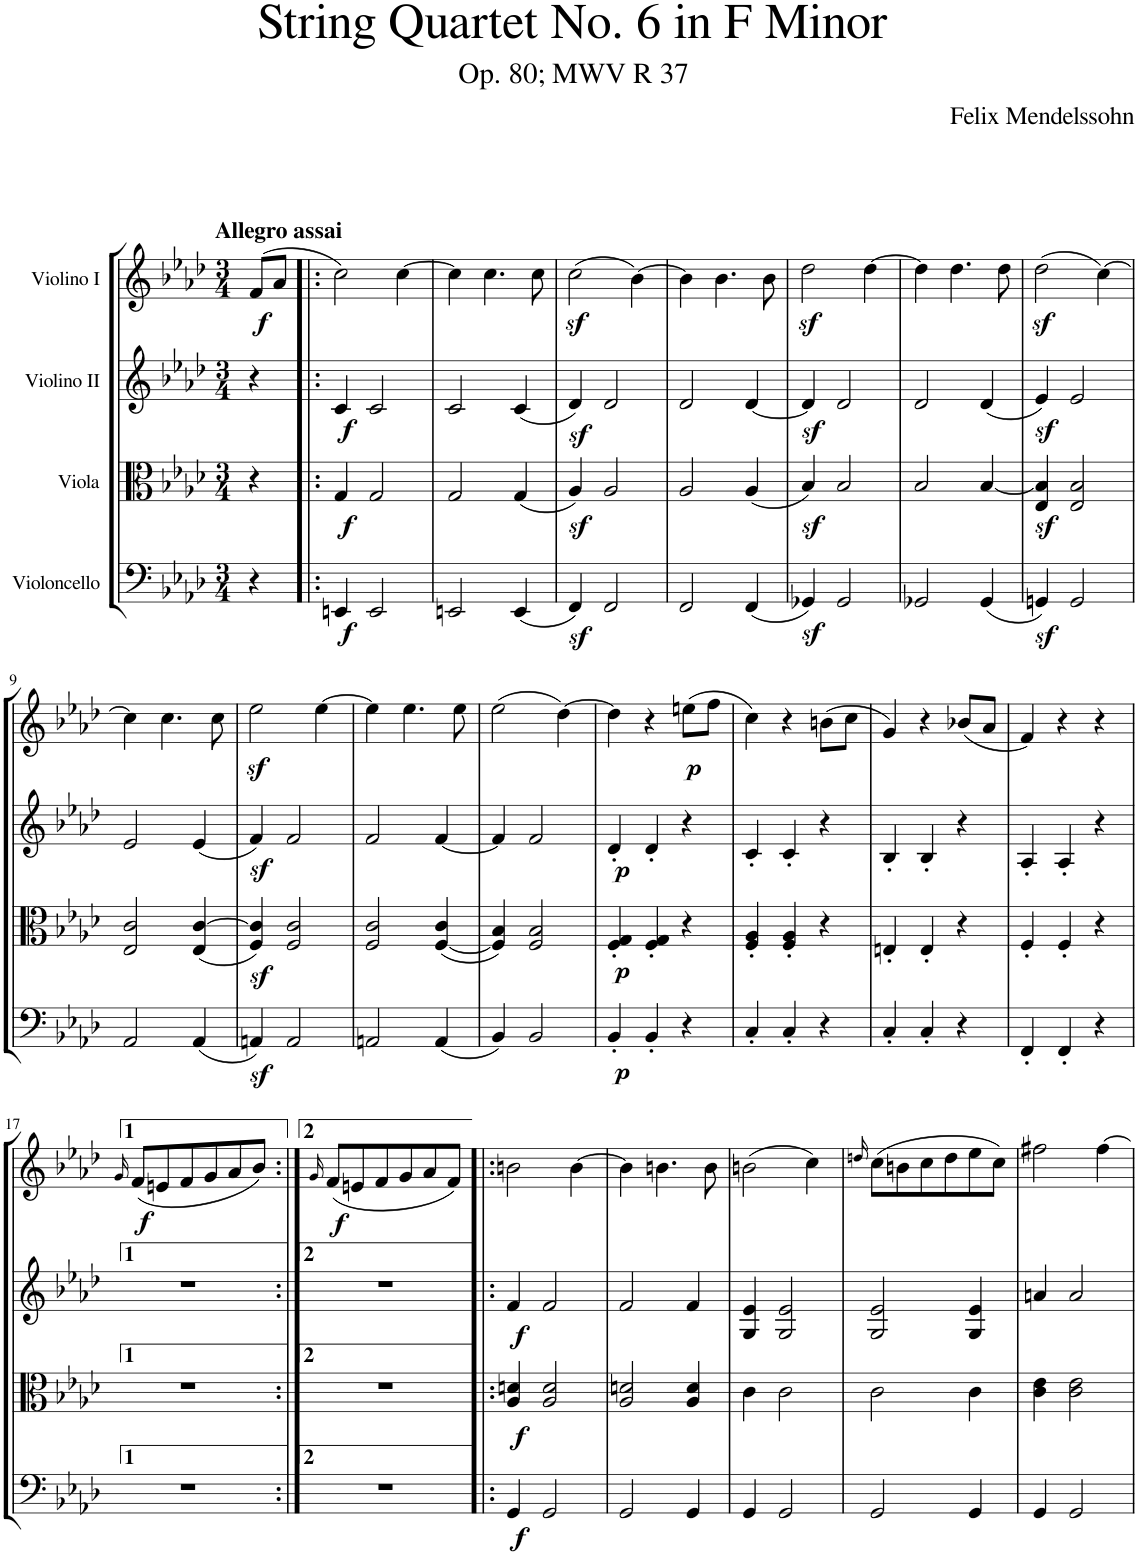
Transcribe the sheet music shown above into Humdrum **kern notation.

**kern	**dynam	**kern	**dynam	**kern	**dynam	**kern	**dynam
*part4	*part4	*part3	*part3	*part2	*part2	*part1	*part1
*staff4	*staff4	*staff3	*staff3	*staff2	*staff2	*staff1	*staff1
*I"Violoncello	*	*I"Viola	*	*I"Violino II	*	*I"Violino I	*
*I'Vc	*	*I'Vla	*	*I'Vln	*	*I'Vln	*
*clefF4	*	*clefC3	*	*clefG2	*	*clefG2	*
*k[b-e-a-d-]	*	*k[b-e-a-d-]	*	*k[b-e-a-d-]	*	*k[b-e-a-d-]	*
*M3/4	*	*M3/4	*	*M3/4	*	*M3/4	*
=1	=1	=1	=1	=1	=1	=1	=1
!	!	!	!	!	!	!LO:TX:a:B:t=Allegro assai	!
!	!	!	!	!	!	!	!LO:DY:b
4r	.	4r	.	4r	.	(8f/L	f
.	.	.	.	.	.	8a-/J	.
=2!|:	=2!|:	=2!|:	=2!|:	=2!|:	=2!|:	=2!|:	=2!|:
!	!LO:DY:b	!	!LO:DY:b	!	!LO:DY:b	!	!
4EEn/	f	4G/	f	4c/	f	2cc\)	.
2EE/	.	2G/	.	2c/	.	.	.
.	.	.	.	.	.	[4cc\	.
=3	=3	=3	=3	=3	=3	=3	=3
2EEn/	.	2G/	.	2c/	.	4cc\]	.
.	.	.	.	.	.	4.cc\	.
(4EE/	.	(4G/	.	(4c/	.	.	.
.	.	.	.	.	.	8cc\	.
=4	=4	=4	=4	=4	=4	=4	=4
4FFz</)	.	4A-z</)	.	4d-z</)	.	(2ccz<\	.
2FF/	.	2A-/	.	2d-/	.	.	.
.	.	.	.	.	.	[4b-\)	.
=5	=5	=5	=5	=5	=5	=5	=5
2FF/	.	2A-/	.	2d-/	.	4b-\]	.
.	.	.	.	.	.	4.b-\	.
(4FF/	.	(4A-/	.	[4d-/	.	.	.
.	.	.	.	.	.	8b-\	.
=6	=6	=6	=6	=6	=6	=6	=6
4GG-Xz</)	.	4B-z</)	.	4d-z</]	.	2dd-z<\	.
2GG-/	.	2B-/	.	2d-/	.	.	.
.	.	.	.	.	.	[4dd-\	.
=7	=7	=7	=7	=7	=7	=7	=7
2GG-X/	.	2B-/	.	2d-/	.	4dd-\]	.
.	.	.	.	.	.	4.dd-\	.
(4GG-/	.	[4B-/	.	(4d-/	.	.	.
.	.	.	.	.	.	8dd-\	.
=8	=8	=8	=8	=8	=8	=8	=8
4GGnz</)	.	4E-/z< 4B-/]z<	.	4e-z</)	.	(2dd-z<\	.
2GG/	.	2E-/ 2B-/	.	2e-/	.	.	.
.	.	.	.	.	.	[4cc\)	.
!!LO:LB:g=z
=9	=9	=9	=9	=9	=9	=9	=9
2AA-/	.	2E-/ 2c/	.	2e-/	.	4cc\]	.
.	.	.	.	.	.	4.cc\	.
(4AA-/	.	(4E-/ [4c/	.	(4e-/	.	.	.
.	.	.	.	.	.	8cc\	.
=10	=10	=10	=10	=10	=10	=10	=10
4AAnz</)	.	4F/z< 4c/]z<)	.	4fz</)	.	2ee-z<\	.
2AA/	.	2F/ 2c/	.	2f/	.	.	.
.	.	.	.	.	.	[4ee-\	.
=11	=11	=11	=11	=11	=11	=11	=11
2AAn/	.	2F/ 2c/	.	2f/	.	4ee-\]	.
.	.	.	.	.	.	4.ee-\	.
(4AA/	.	([4F/ 4c/	.	[4f/	.	.	.
.	.	.	.	.	.	8ee-\	.
=12	=12	=12	=12	=12	=12	=12	=12
4BB-/)	.	4F/] 4B-/)	.	4f/]	.	(2ee-\	.
2BB-/	.	2F/ 2B-/	.	2f/	.	.	.
.	.	.	.	.	.	[4dd-\)	.
=13	=13	=13	=13	=13	=13	=13	=13
!	!LO:DY:b	!	!LO:DY:b	!	!LO:DY:b	!	!
4BB-'/	p	4F/' 4G/'	p	4d-'/	p	4dd-\]	.
4BB-'/	.	4F/' 4G/'	.	4d-'/	.	4r	.
!	!	!	!	!	!	!	!LO:DY:b
4r	.	4r	.	4r	.	(8een\L	p
.	.	.	.	.	.	8ff\J	.
=14	=14	=14	=14	=14	=14	=14	=14
4C'/	.	4F/' 4A-/'	.	4c'/	.	4cc\)	.
4C'/	.	4F/' 4A-/'	.	4c'/	.	4r	.
4r	.	4r	.	4r	.	(8bn\L	.
.	.	.	.	.	.	8cc\J	.
=15	=15	=15	=15	=15	=15	=15	=15
4C'/	.	4En'/	.	4B-'/	.	4g/)	.
4C'/	.	4E'/	.	4B-'/	.	4r	.
4r	.	4r	.	4r	.	(8b-X/L	.
.	.	.	.	.	.	8a-/J	.
=16	=16	=16	=16	=16	=16	=16	=16
4FF'/	.	4F'/	.	4A-'/	.	4f/)	.
4FF'/	.	4F'/	.	4A-'/	.	4r	.
4r	.	4r	.	4r	.	4r	.
!!LO:LB:g=z
=17	=17	=17	=17	=17	=17	=17	=17
.	.	.	.	.	.	16qg/	.
!	!	!	!	!	!	!	!LO:DY:b
2.r	.	2.r	.	2.r	.	(8f/L	f
.	.	.	.	.	.	8en/	.
.	.	.	.	.	.	8f/	.
.	.	.	.	.	.	8g/	.
.	.	.	.	.	.	8a-/	.
.	.	.	.	.	.	8b-/J)	.
=18:|!	=18:|!	=18:|!	=18:|!	=18:|!	=18:|!	=18:|!	=18:|!
.	.	.	.	.	.	16qg/	.
!	!	!	!	!	!	!	!LO:DY:b
2.r	.	2.r	.	2.r	.	(8f/L	f
.	.	.	.	.	.	8en/	.
.	.	.	.	.	.	8f/	.
.	.	.	.	.	.	8g/	.
.	.	.	.	.	.	8a-/	.
.	.	.	.	.	.	8f/J)	.
=19!|:	=19!|:	=19!|:	=19!|:	=19!|:	=19!|:	=19!|:	=19!|:
!	!LO:DY:b	!	!LO:DY:b	!	!LO:DY:b	!	!
4GG/	f	4A-/ 4dn/	f	4f/	f	2bn\	.
2GG/	.	2A-/ 2d/	.	2f/	.	.	.
.	.	.	.	.	.	[4b\	.
=20	=20	=20	=20	=20	=20	=20	=20
2GG/	.	2A-/ 2dn/	.	2f/	.	4b\]	.
.	.	.	.	.	.	4.bn\	.
4GG/	.	4A-/ 4d/	.	4f/	.	.	.
.	.	.	.	.	.	8b\	.
=21	=21	=21	=21	=21	=21	=21	=21
4GG/	.	4c\	.	4G/ 4e-/	.	(2bn\	.
2GG/	.	2c\	.	2G/ 2e-/	.	.	.
.	.	.	.	.	.	4cc\)	.
=22	=22	=22	=22	=22	=22	=22	=22
.	.	.	.	.	.	16qddn/	.
2GG/	.	2c\	.	2G/ 2e-/	.	(8cc\L	.
.	.	.	.	.	.	8bn\	.
.	.	.	.	.	.	8cc\	.
.	.	.	.	.	.	8dd\	.
4GG/	.	4c\	.	4G/ 4e-/	.	8ee-\	.
.	.	.	.	.	.	8cc\J)	.
=23	=23	=23	=23	=23	=23	=23	=23
4GG/	.	4c\ 4e-\	.	4an/	.	2ff#X\	.
2GG/	.	2c\ 2e-\	.	2a/	.	.	.
.	.	.	.	.	.	[4ff#\	.
=	=	=	=	=	=	=	=
*-	*-	*-	*-	*-	*-	*-	*-
